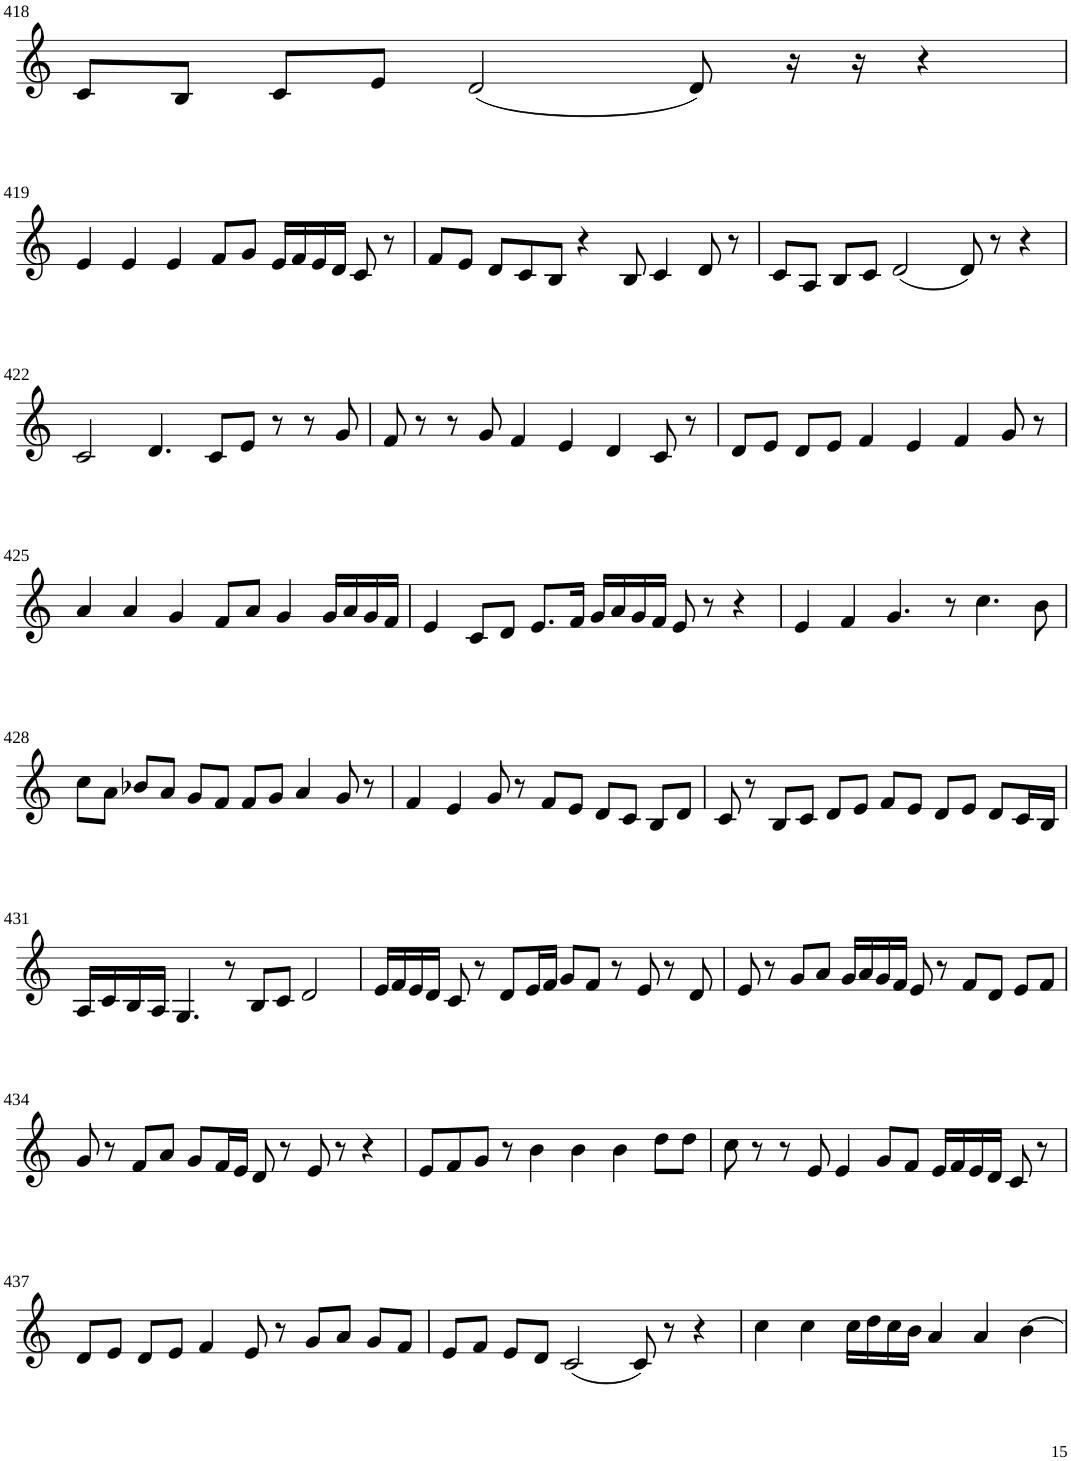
**kern
*part1
*staff1
*I"Violin
!!LO:PB:g=z
*clefG2
*k[]
*M6/4
=418
8c/L
8B/J
8c/L
8e/J
(2d/
8d/)
16r
16r
4r
!!LO:LB:g=z
=419
4e/
4e/
4e/
8f/L
8g/J
16e/LL
16f/
16e/
16d/JJ
8c/
8r
=420
8f/L
8e/J
8d/L
8c/
8B/J
4r
8B/
4c/
8d/
8r
=421
8c/L
8A/J
8B/L
8c/J
(2d/
8d/)
8r
4r
!!LO:LB:g=z
=422
2c/
4.d/
8c/L
8e/J
8r
8r
8g/
=423
8f/
8r
8r
8g/
4f/
4e/
4d/
8c/
8r
=424
8d/L
8e/J
8d/L
8e/J
4f/
4e/
4f/
8g/
8r
!!LO:LB:g=z
=425
4a/
4a/
4g/
8f/L
8a/J
4g/
16g/LL
16a/
16g/
16f/JJ
=426
4e/
8c/L
8d/J
8.e/L
16f/Jk
16g/LL
16a/
16g/
16f/JJ
8e/
8r
4r
=427
4e/
4f/
4.g/
8r
4.cc\
8b\
!!LO:LB:g=z
=428
8cc\L
8a\J
8b-X/L
8a/J
8g/L
8f/J
8f/L
8g/J
4a/
8g/
8r
=429
4f/
4e/
8g/
8r
8f/L
8e/J
8d/L
8c/J
8B/L
8d/J
=430
8c/
8r
8B/L
8c/J
8d/L
8e/J
8f/L
8e/J
8d/L
8e/J
8d/L
16c/L
16B/JJ
!!LO:LB:g=z
=431
16A/LL
16c/
16B/
16A/JJ
4.G/
8r
8B/L
8c/J
2d/
=432
16e/LL
16f/
16e/
16d/JJ
8c/
8r
8d/L
16e/L
16f/JJ
8g/L
8f/J
8r
8e/
8r
8d/
=433
8e/
8r
8g/L
8a/J
16g/LL
16a/
16g/
16f/JJ
8e/
8r
8f/L
8d/J
8e/L
8f/J
!!LO:LB:g=z
=434
8g/
8r
8f/L
8a/J
8g/L
16f/L
16e/JJ
8d/
8r
8e/
8r
4r
=435
8e/L
8f/
8g/J
8r
4b\
4b\
4b\
8dd\L
8dd\J
=436
8cc\
8r
8r
8e/
4e/
8g/L
8f/J
16e/LL
16f/
16e/
16d/JJ
8c/
8r
!!LO:LB:g=z
=437
8d/L
8e/J
8d/L
8e/J
4f/
8e/
8r
8g/L
8a/J
8g/L
8f/J
=438
8e/L
8f/J
8e/L
8d/J
(2c/
8c/)
8r
4r
=439
4cc\
4cc\
16cc\LL
16dd\
16cc\
16b\JJ
4a/
4a/
[4b\
=
*-
